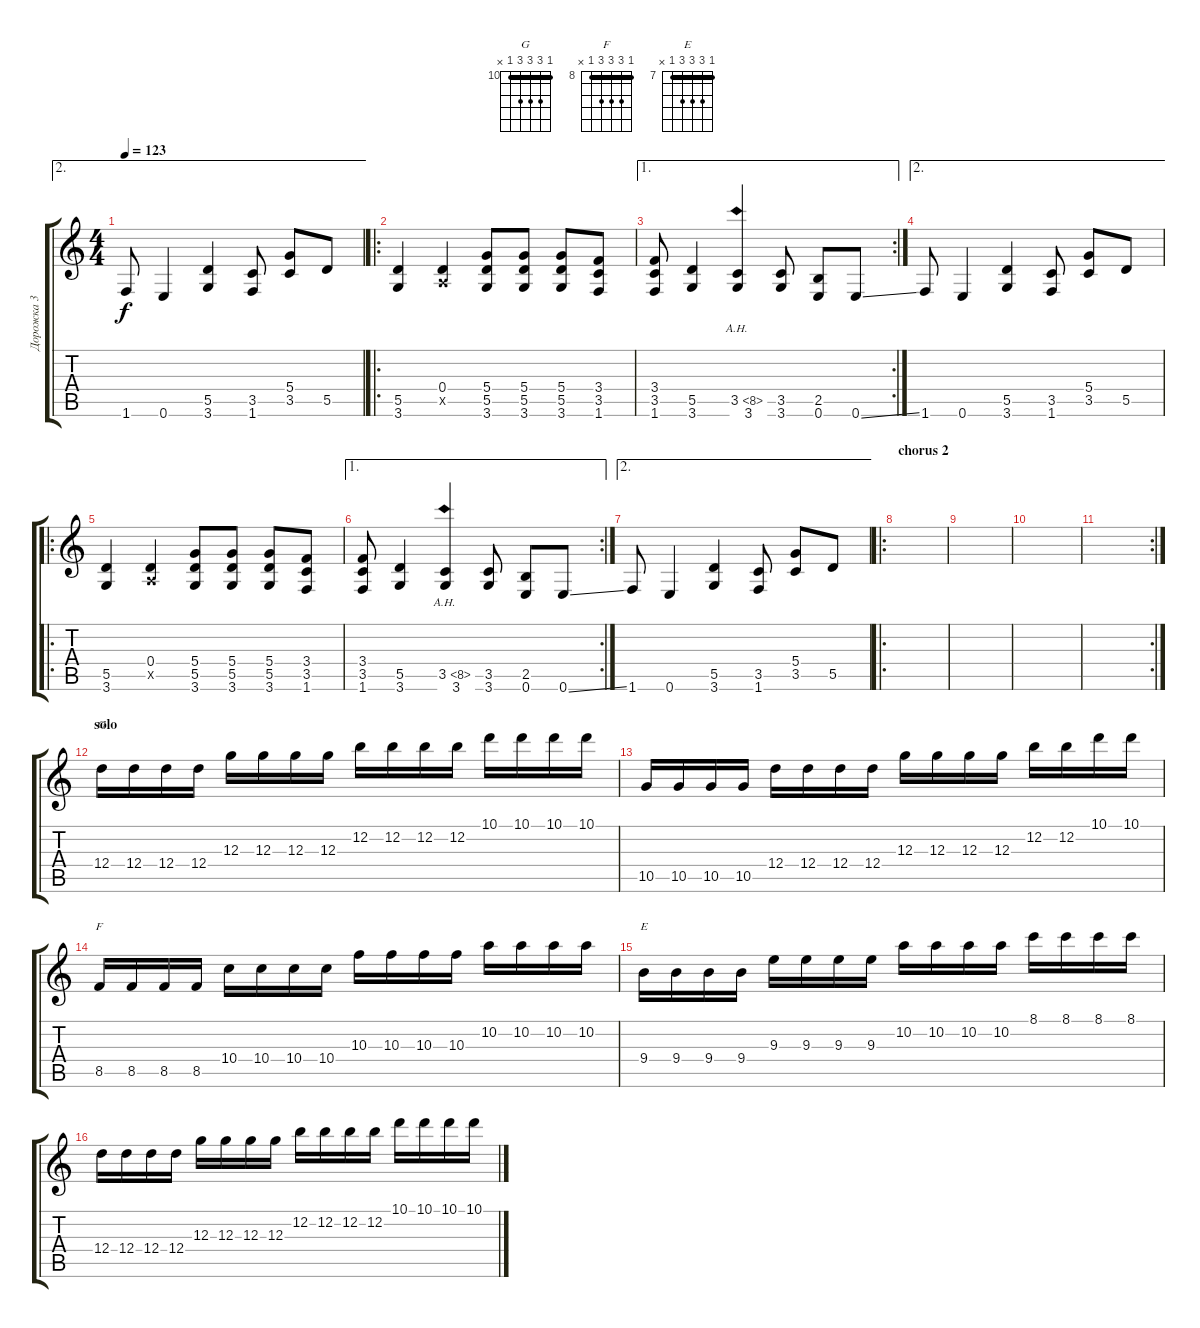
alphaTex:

\track ("Дорожка 3" "Дорожка 3") {instrument distortionguitar}
\staff {score tabs}
\tuning (E4 B3 G3 D3 A2 E2) {hide}
\chord ("G" 10 12 12 12 10 x) {firstfret 10 barre 10}
\chord ("F" 8 10 10 10 8 x) {firstfret 8 barre 8}
\chord ("E" 7 9 9 9 7 x) {firstfret 7 barre 7}
\ae 2
\ts (4 4)
\tempo 123
\clef g2
\ks c
1.6.8{dy f} 0.6.4 (5.5 3.6).4 (3.5 1.6).8 (5.4 3.5).8 5.5.8 |
\ro
(5.5 3.6).4 (0.4 0.5{x}).4 (5.4 5.5 3.6).8 (5.4 5.5 3.6).8 (5.4 5.5 3.6).8 (3.4 3.5 1.6).8 |
\ae 1
\rc 2
(3.4 3.5 1.6).8 (5.5 3.6).4 (3.5{ah 5} 3.6).4 (3.5 3.6).8 (2.5 0.6).8 0.6{ss}.8 |
\ae 2
1.6.8 0.6.4 (5.5 3.6).4 (3.5 1.6).8 (5.4 3.5).8 5.5.8 |
\ro
(5.5 3.6).4 (0.4 0.5{x}).4 (5.4 5.5 3.6).8 (5.4 5.5 3.6).8 (5.4 5.5 3.6).8 (3.4 3.5 1.6).8 |
\ae 1
\rc 2
(3.4 3.5 1.6).8 (5.5 3.6).4 (3.5{ah 5} 3.6).4 (3.5 3.6).8 (2.5 0.6).8 0.6{ss}.8 |
\ae 2
1.6.8 0.6.4 (5.5 3.6).4 (3.5 1.6).8 (5.4 3.5).8 5.5.8 |
\ro
\section ("" "chorus 2")
|
|
|
\rc 2
|
\section ("" "solo")
12.4.16{ch "G"} 12.4.16 12.4.16 12.4.16 12.3.16 12.3.16 12.3.16 12.3.16 12.2.16 12.2.16 12.2.16 12.2.16 10.1.16 10.1.16 10.1.16 10.1.16 |
10.5.16 10.5.16 10.5.16 10.5.16 12.4.16 12.4.16 12.4.16 12.4.16 12.3.16 12.3.16 12.3.16 12.3.16 12.2.16 12.2.16 10.1.16 10.1.16 |
8.5.16{ch "F"} 8.5.16 8.5.16 8.5.16 10.4.16 10.4.16 10.4.16 10.4.16 10.3.16 10.3.16 10.3.16 10.3.16 10.2.16 10.2.16 10.2.16 10.2.16 |
9.4.16{ch "E"} 9.4.16 9.4.16 9.4.16 9.3.16 9.3.16 9.3.16 9.3.16 10.2.16 10.2.16 10.2.16 10.2.16 8.1.16 8.1.16 8.1.16 8.1.16 |
12.4.16 12.4.16 12.4.16 12.4.16 12.3.16 12.3.16 12.3.16 12.3.16 12.2.16 12.2.16 12.2.16 12.2.16 10.1.16 10.1.16 10.1.16 10.1.16
